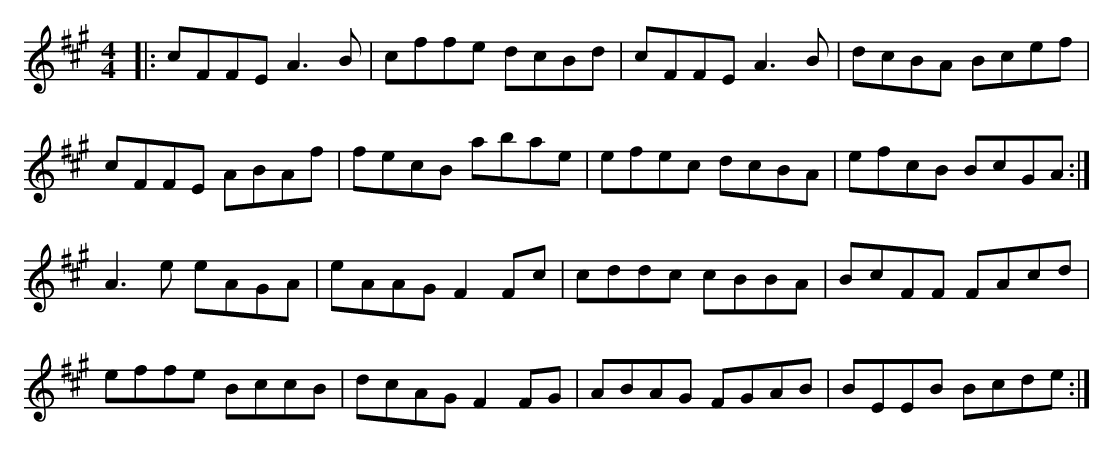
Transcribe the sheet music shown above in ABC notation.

X:1
M:4/4
K:A
|:cFFE A3B|cffe dcBd|cFFE A3B|dcBA Bcef|
cFFE ABAf|fecB abae|efec dcBA|efcB BcGA:|
A3e eAGA|eAAG F2Fc|cddc cBBA|BcFF FAcd|
effe BccB|dcAG F2FG|ABAG FGAB|BEEB Bcde:|
